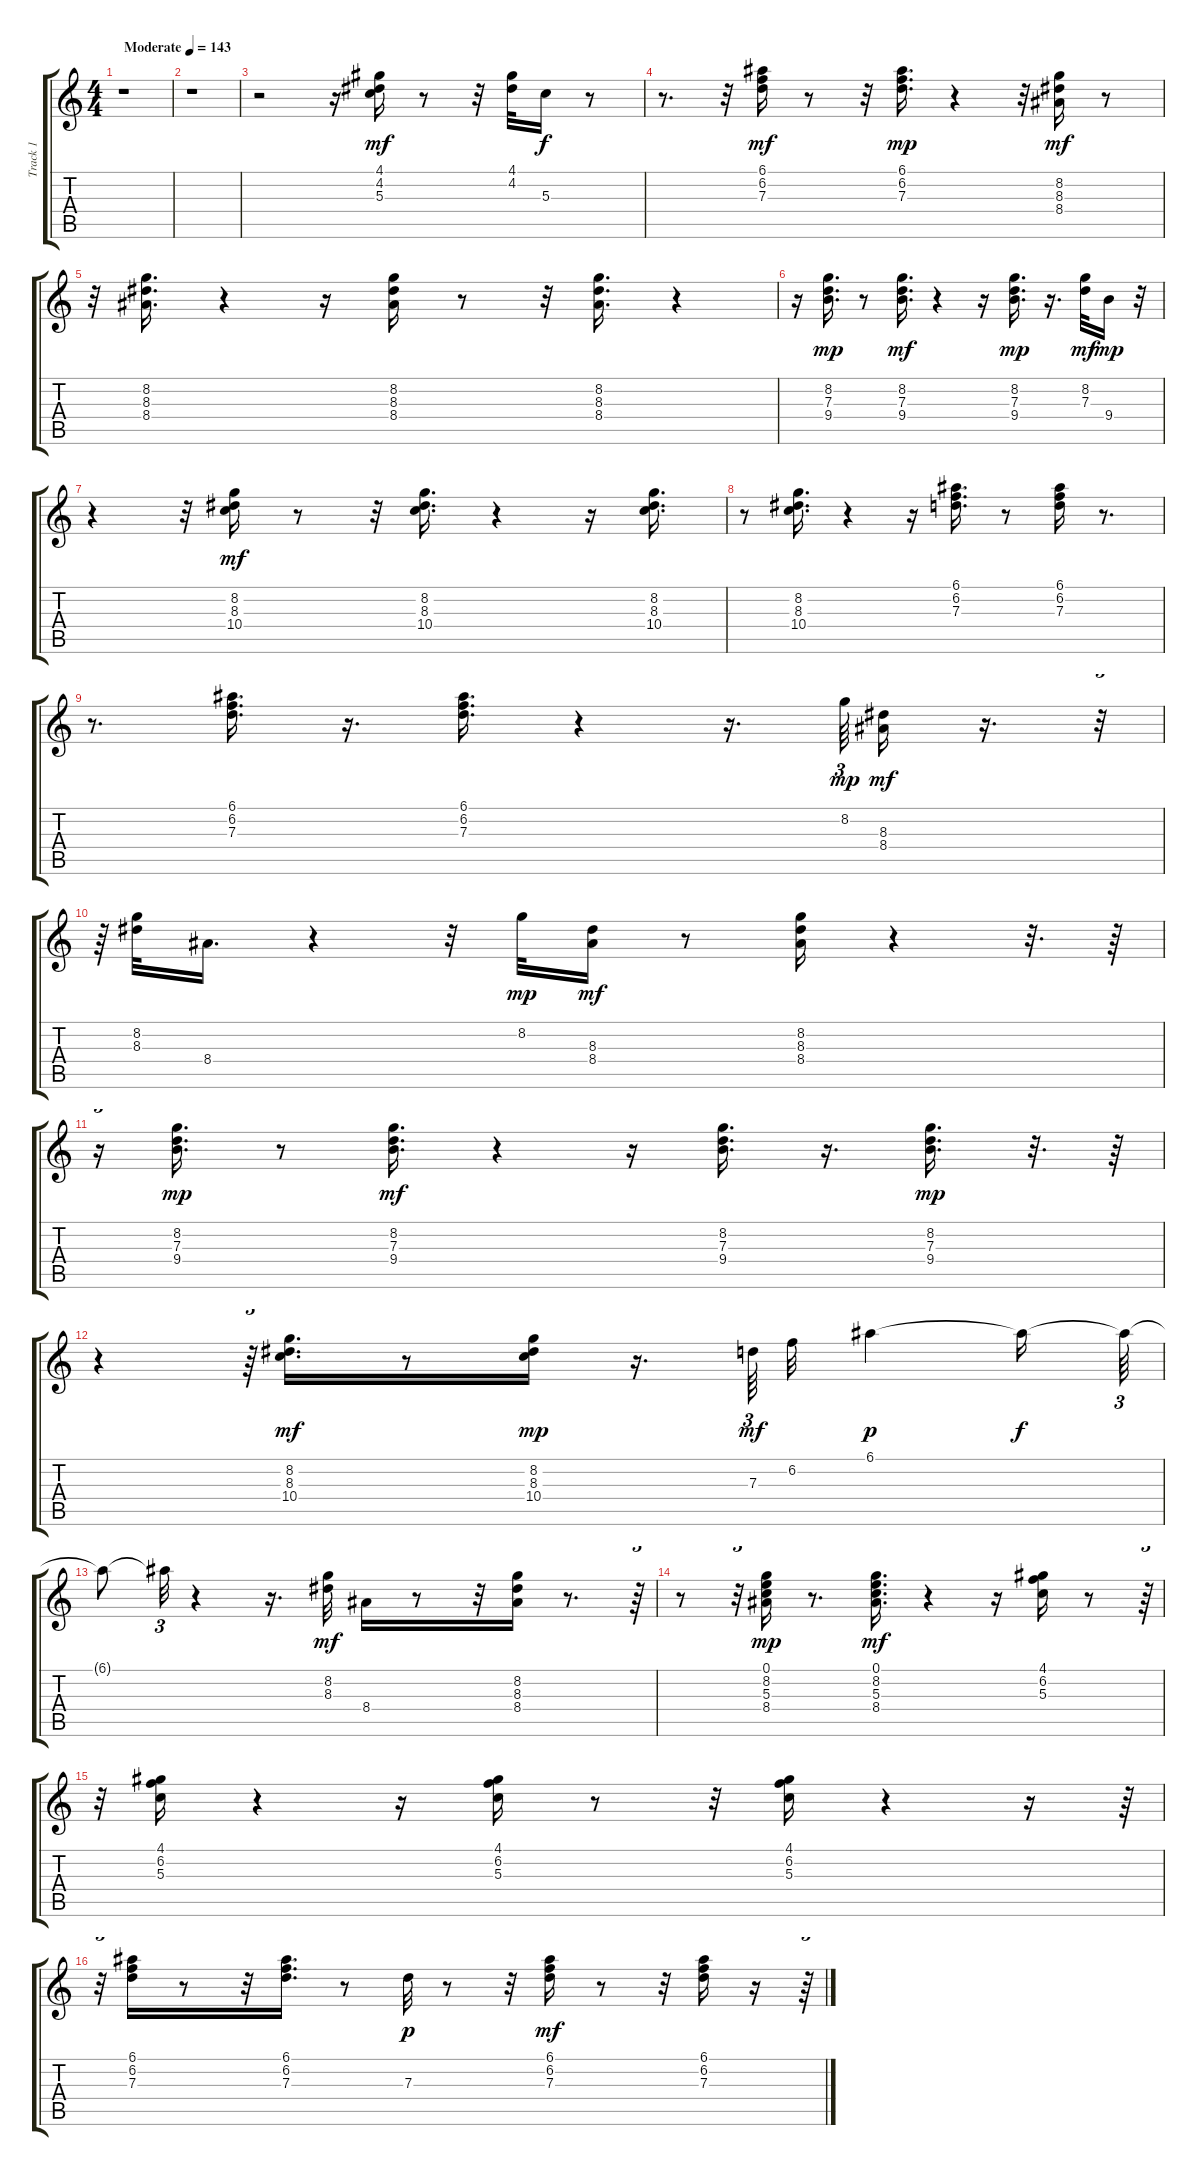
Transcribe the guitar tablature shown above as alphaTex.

\track ("Track 1" "Track 1") {instrument acousticguitarnylon}
\staff {score tabs}
\tuning (E4 B3 G3 D3 A2 E2) {hide}
\ts (4 4)
\tempo (143 "Moderate")
\clef g2
\ks c
r.1{dy mf instrument acousticguitarnylon} |
r.1 |
r.2 r.16 (4.1 4.2 5.3).16 r.8 r.32 (4.1 4.2).32 5.3.16{dy f} r.8 |
r.8{d} r.32 (6.1 6.2 7.3).16{dy mf} r.8 r.32 (6.1 6.2 7.3).16{d dy mp} r.4 r.32 (8.2 8.3 8.4).16{dy mf} r.8 |
r.32 (8.2 8.3 8.4).16{d} r.4 r.16 (8.2 8.3 8.4).16 r.8 r.32 (8.2 8.3 8.4).16{d} r.4 |
r.16 (8.2 7.3 9.4).16{d dy mp} r.8 (8.2 7.3 9.4).16{d dy mf} r.4 r.16 (8.2 7.3 9.4).16{d dy mp} r.16{d} (8.2 7.3).32{dy mf} 9.4.16{dy mp} r.32 |
r.4 r.32 (8.2 8.3 10.4).16{dy mf} r.8 r.32 (8.2 8.3 10.4).16{d} r.4 r.16 (8.2 8.3 10.4).16{d} |
r.8 (8.2 8.3 10.4).16{d} r.4 r.16 (6.1 6.2 7.3).16{d} r.8 (6.1 6.2 7.3).16 r.8{d} |
r.8{d} (6.1 6.2 7.3).16{d} r.16{d} (6.1 6.2 7.3).16{d} r.4 r.16{d} 8.2.64{tu (3 2) dy mp} (8.3 8.4).16{dy mf} r.16{d} r.32{tu (3 2)} |
r.64{tu (3 2)} (8.2 8.3).32 8.4.16{d} r.4 r.32 8.2.32{dy mp} (8.3 8.4).16{dy mf} r.8 (8.2 8.3 8.4).16 r.4 r.32{d} r.64 |
r.16{tu (3 2)} (8.2 7.3 9.4).16{d dy mp} r.8 (8.2 7.3 9.4).16{d dy mf} r.4 r.16 (8.2 7.3 9.4).16{d} r.16{d} (8.2 7.3 9.4).16{d dy mp} r.32{d} r.64 |
r.4 r.64{tu (3 2)} (8.2 8.3 10.4).16{d dy mf} r.8 (8.2 8.3 10.4).16{dy mp} r.16{d} 7.3.64{tu (3 2) dy mf} 6.2.32 6.1.4{dy p} 6.1{t}.16{dy f} 6.1{t}.64{tu (3 2)} |
6.1{t}.8 6.1{t}.32{tu (3 2)} r.4 r.16{d} (8.2 8.3).32{dy mf} 8.4.16 r.8 r.32 (8.2 8.3 8.4).16 r.8{d} r.64{tu (3 2)} |
r.8 r.32{tu (3 2)} (0.1 8.2 5.3 8.4).16{dy mp} r.8{d} (0.1 8.2 5.3 8.4).16{d dy mf} r.4 r.16 (4.1 6.2 5.3).16 r.8 r.64{tu (3 2)} |
r.32{tu (3 2)} (4.1 6.2 5.3).16 r.4 r.16 (4.1 6.2 5.3).16 r.8 r.32 (4.1 6.2 5.3).16 r.4 r.16 r.64{tu (3 2)} |
r.32{tu (3 2)} (6.1 6.2 7.3).16 r.8 r.32 (6.1 6.2 7.3).16{d} r.8 7.3.32{dy p} r.8 r.32 (6.1 6.2 7.3).16{dy mf} r.8 r.32 (6.1 6.2 7.3).16 r.16 r.64{tu (3 2)}
